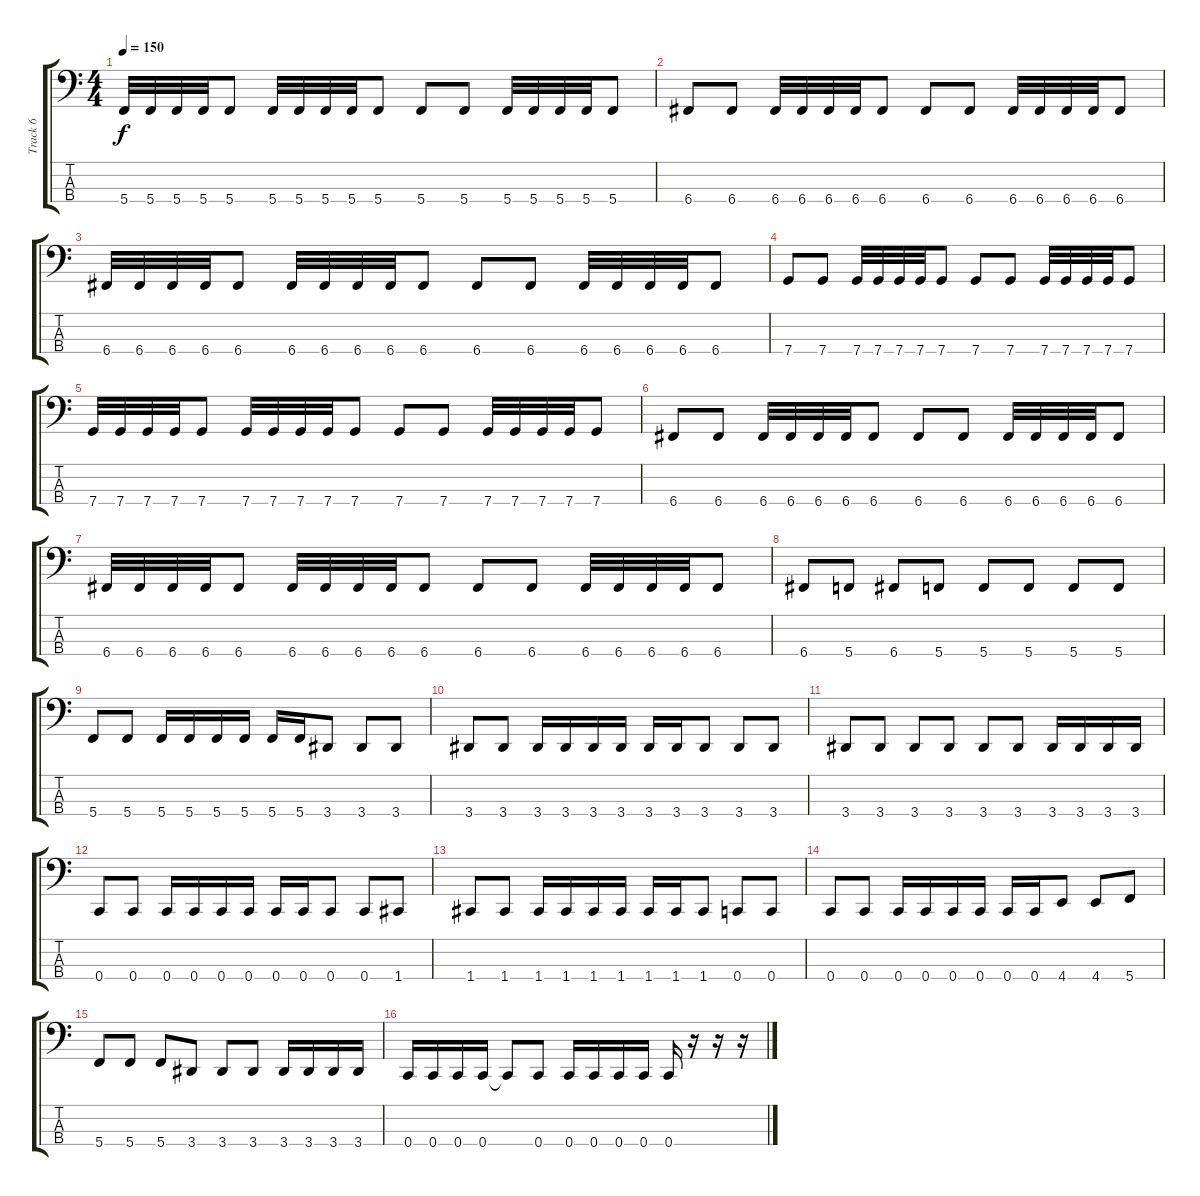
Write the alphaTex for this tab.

\track ("Track 6" "Track 6") {instrument electricbasspick}
\staff {score tabs}
\tuning (F2 C2 G1 C1) {hide}
\ts (4 4)
\tempo 150
\clef f4
\ks c
5.4.32{dy f} 5.4.32 5.4.32 5.4.32 5.4.8 5.4.32 5.4.32 5.4.32 5.4.32 5.4.8 5.4.8 5.4.8 5.4.32 5.4.32 5.4.32 5.4.32 5.4.8 |
6.4.8 6.4.8 6.4.32 6.4.32 6.4.32 6.4.32 6.4.8 6.4.8 6.4.8 6.4.32 6.4.32 6.4.32 6.4.32 6.4.8 |
6.4.32 6.4.32 6.4.32 6.4.32 6.4.8 6.4.32 6.4.32 6.4.32 6.4.32 6.4.8 6.4.8 6.4.8 6.4.32 6.4.32 6.4.32 6.4.32 6.4.8 |
7.4.8 7.4.8 7.4.32 7.4.32 7.4.32 7.4.32 7.4.8 7.4.8 7.4.8 7.4.32 7.4.32 7.4.32 7.4.32 7.4.8 |
7.4.32 7.4.32 7.4.32 7.4.32 7.4.8 7.4.32 7.4.32 7.4.32 7.4.32 7.4.8 7.4.8 7.4.8 7.4.32 7.4.32 7.4.32 7.4.32 7.4.8 |
6.4.8 6.4.8 6.4.32 6.4.32 6.4.32 6.4.32 6.4.8 6.4.8 6.4.8 6.4.32 6.4.32 6.4.32 6.4.32 6.4.8 |
6.4.32 6.4.32 6.4.32 6.4.32 6.4.8 6.4.32 6.4.32 6.4.32 6.4.32 6.4.8 6.4.8 6.4.8 6.4.32 6.4.32 6.4.32 6.4.32 6.4.8 |
6.4.8 5.4.8 6.4.8 5.4.8 5.4.8 5.4.8 5.4.8 5.4.8 |
5.4.8 5.4.8 5.4.16 5.4.16 5.4.16 5.4.16 5.4.16 5.4.16 3.4.8 3.4.8 3.4.8 |
3.4.8 3.4.8 3.4.16 3.4.16 3.4.16 3.4.16 3.4.16 3.4.16 3.4.8 3.4.8 3.4.8 |
3.4.8 3.4.8 3.4.8 3.4.8 3.4.8 3.4.8 3.4.16 3.4.16 3.4.16 3.4.16 |
0.4.8 0.4.8 0.4.16 0.4.16 0.4.16 0.4.16 0.4.16 0.4.16 0.4.8 0.4.8 1.4.8 |
1.4.8 1.4.8 1.4.16 1.4.16 1.4.16 1.4.16 1.4.16 1.4.16 1.4.8 0.4.8 0.4.8 |
0.4.8 0.4.8 0.4.16 0.4.16 0.4.16 0.4.16 0.4.16 0.4.16 4.4.8 4.4.8 5.4.8 |
5.4.8 5.4.8 5.4.8 3.4.8 3.4.8 3.4.8 3.4.16 3.4.16 3.4.16 3.4.16 |
0.4.16 0.4.16 0.4.16 0.4.16 0.4{t}.8 0.4.8 0.4.16 0.4.16 0.4.16 0.4.16 0.4.16 r.16 r.16 r.16
